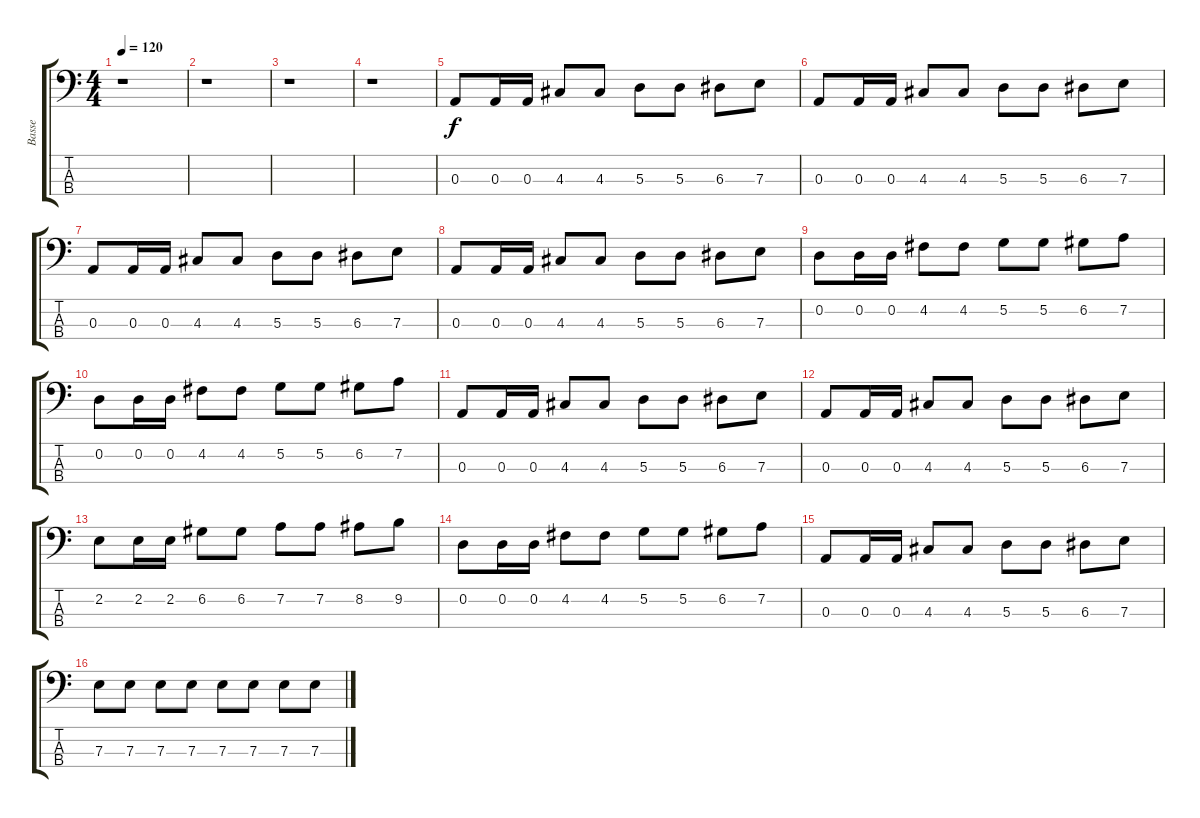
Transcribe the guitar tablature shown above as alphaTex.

\track ("Basse" "Basse") {instrument electricbassfinger}
\staff {score tabs}
\tuning (G2 D2 A1 E1) {hide}
\ts (4 4)
\tempo 120
\clef f4
\ks c
r.1{dy f instrument electricbassfinger} |
r.1 |
r.1 |
r.1 |
0.3.8 0.3.16 0.3.16 4.3.8 4.3.8 5.3.8 5.3.8 6.3.8 7.3.8 |
0.3.8 0.3.16 0.3.16 4.3.8 4.3.8 5.3.8 5.3.8 6.3.8 7.3.8 |
0.3.8 0.3.16 0.3.16 4.3.8 4.3.8 5.3.8 5.3.8 6.3.8 7.3.8 |
0.3.8 0.3.16 0.3.16 4.3.8 4.3.8 5.3.8 5.3.8 6.3.8 7.3.8 |
0.2.8 0.2.16 0.2.16 4.2.8 4.2.8 5.2.8 5.2.8 6.2.8 7.2.8 |
0.2.8 0.2.16 0.2.16 4.2.8 4.2.8 5.2.8 5.2.8 6.2.8 7.2.8 |
0.3.8 0.3.16 0.3.16 4.3.8 4.3.8 5.3.8 5.3.8 6.3.8 7.3.8 |
0.3.8 0.3.16 0.3.16 4.3.8 4.3.8 5.3.8 5.3.8 6.3.8 7.3.8 |
2.2.8 2.2.16 2.2.16 6.2.8 6.2.8 7.2.8 7.2.8 8.2.8 9.2.8 |
0.2.8 0.2.16 0.2.16 4.2.8 4.2.8 5.2.8 5.2.8 6.2.8 7.2.8 |
0.3.8 0.3.16 0.3.16 4.3.8 4.3.8 5.3.8 5.3.8 6.3.8 7.3.8 |
7.3.8 7.3.8 7.3.8 7.3.8 7.3.8 7.3.8 7.3.8 7.3.8
